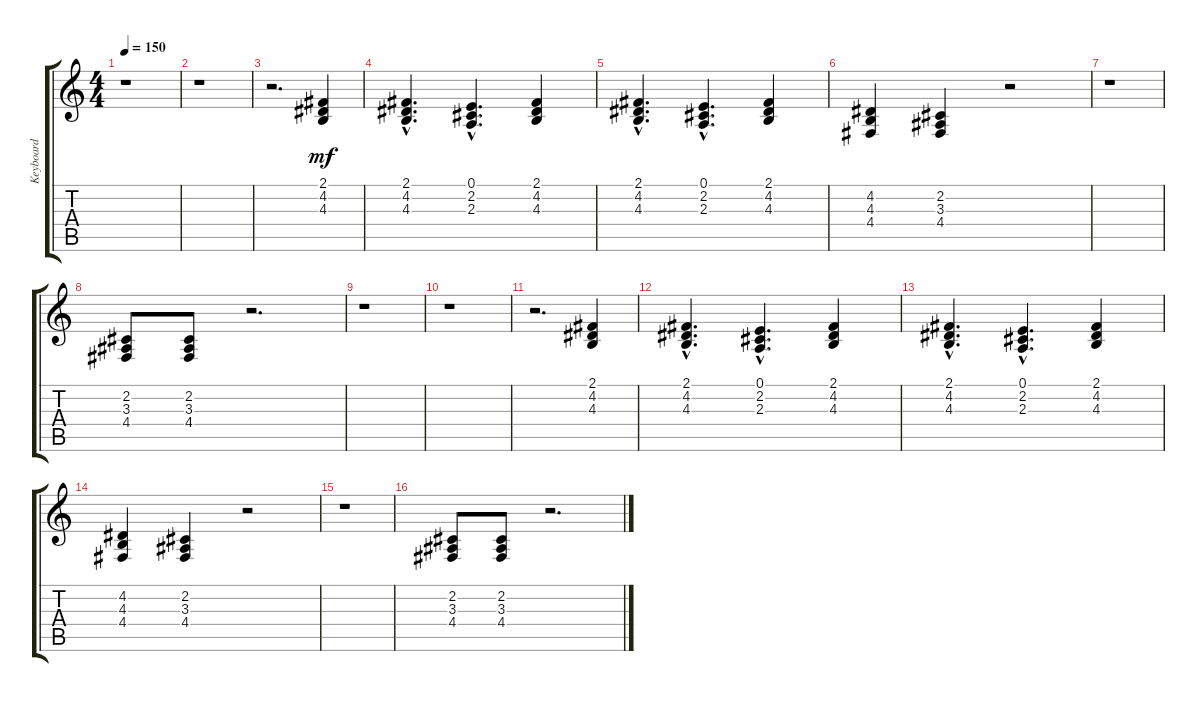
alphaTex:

\track ("Keyboard" "Keyboard") {instrument churchorgan}
\staff {score tabs}
\tuning (E4 B3 G3 D3 A2 E2) {hide}
\ts (4 4)
\tempo 150
\clef g2
\ks c
r.1{dy mf} |
r.1 |
r.2{d} (2.1 4.2 4.3).4 |
(2.1{hac} 4.2{hac} 4.3{hac}).4{d} (0.1{hac} 2.2{hac} 2.3{hac}).4{d} (2.1 4.2 4.3).4 |
(2.1{hac} 4.2{hac} 4.3{hac}).4{d} (0.1{hac} 2.2{hac} 2.3{hac}).4{d} (2.1 4.2 4.3).4 |
(4.2 4.3 4.4).4 (2.2 3.3 4.4).4 r.2 |
r.1 |
(2.2 3.3 4.4).8 (2.2 3.3 4.4).8 r.2{d} |
r.1 |
r.1 |
r.2{d} (2.1 4.2 4.3).4 |
(2.1{hac} 4.2{hac} 4.3{hac}).4{d} (0.1{hac} 2.2{hac} 2.3{hac}).4{d} (2.1 4.2 4.3).4 |
(2.1{hac} 4.2{hac} 4.3{hac}).4{d} (0.1{hac} 2.2{hac} 2.3{hac}).4{d} (2.1 4.2 4.3).4 |
(4.2 4.3 4.4).4 (2.2 3.3 4.4).4 r.2 |
r.1 |
(2.2 3.3 4.4).8 (2.2 3.3 4.4).8 r.2{d}
